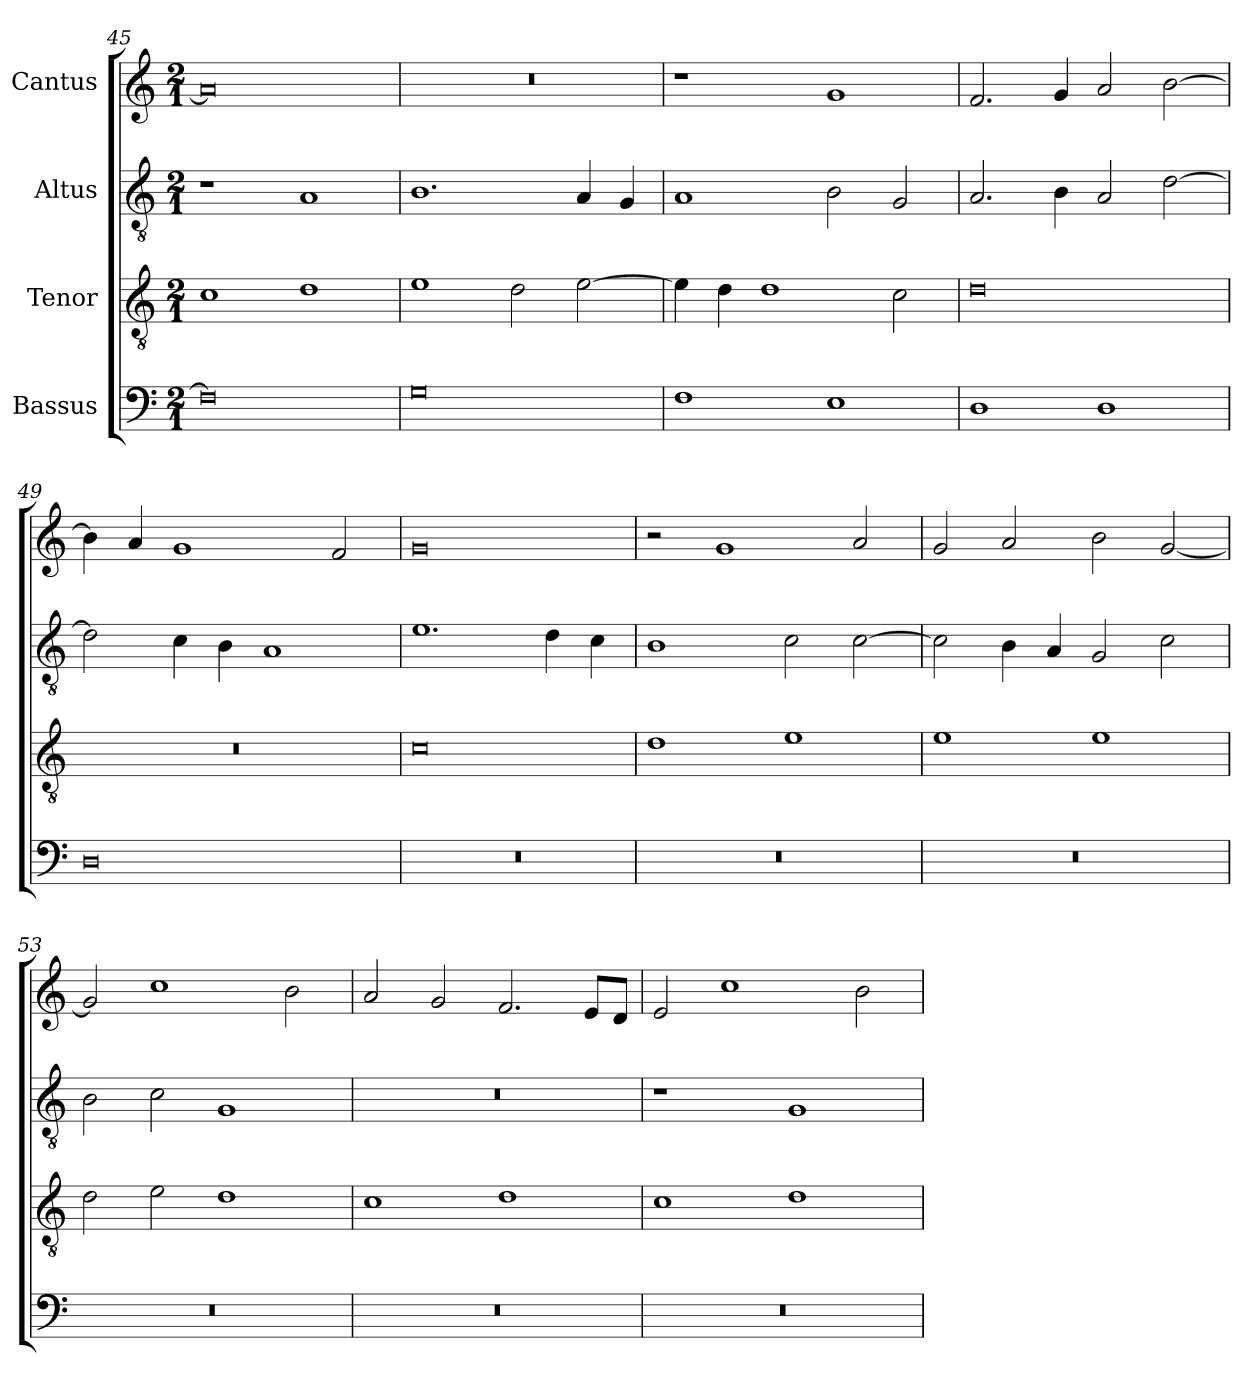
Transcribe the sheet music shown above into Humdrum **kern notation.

**kern	**kern	**kern	**kern
*part4	*part3	*part2	*part1
*staff4	*staff3	*staff2	*staff1
*I"Bassus	*I"Tenor	*I"Altus	*I"Cantus
*clefF4	*clefGv2	*clefGv2	*clefG2
*	*ITrd7c12	*ITrd7c12	*
*k[]	*k[]	*k[]	*k[]
*C:	*C:	*C:	*C:
*M2/1	*M2/1	*M2/1	*M2/1
=45	=45	=45	=45
0Fi]	1Ci	1r	0ai]
.	1Di	1AAi	.
=46	=46	=46	=46
!	!	!	!LO:N:vis=1
0Gi	1Ei	1.BBi	0r
.	2Di\	.	.
.	[>2Ei\	4AAi/	.
.	.	4GGi/	.
!!LO:LB:g=z
=47	=47	=47	=47
1Fi	4Ei\]	1AAi	1r
.	4Di\	.	.
.	1Di	.	.
1Ei	.	2BBi\	1gi
.	2Ci\	2GGi/	.
=48	=48	=48	=48
1Di	0Di	2.AAi/	2.fi/
.	.	4BBi\	4gi/
1Di	.	2AAi/	2ai/
.	.	[>2Di\	[>2bi\
=49	=49	=49	=49
!	!LO:N:vis=1	!	!
0Di	0r	2Di\]	4bi\]
.	.	.	4ai/
.	.	4Ci\	1gi
.	.	4BBi\	.
.	.	1AAi	.
.	.	.	2fi/
=50	=50	=50	=50
!LO:N:vis=1	!	!	!
0r	0Ci	1.Ei	0gi
.	.	4Di\	.
.	.	4Ci\	.
=51	=51	=51	=51
!LO:N:vis=1	!	!	!
0r	1Di	1BBi	2r
.	.	.	1gi
.	1Ei	2Ci\	.
.	.	[>2Ci\	2ai/
=52	=52	=52	=52
!LO:N:vis=1	!	!	!
0r	1Ei	2Ci\]	2gi/
.	.	4BBi\	2ai/
.	.	4AAi/	.
.	1Ei	2GGi/	2bi\
.	.	2Ci\	[<2gi/
!!LO:LB:g=z
=53	=53	=53	=53
!LO:N:vis=1	!	!	!
0r	2Di\	2BBi\	2gi/]
.	2Ei\	2Ci\	1cci
.	1Di	1GGi	.
.	.	.	2bi\
=54	=54	=54	=54
!LO:N:vis=1	!	!LO:N:vis=1	!
0r	1Ci	0r	2ai/
.	.	.	2gi/
.	1Di	.	2.fi/
.	.	.	8ei/L
.	.	.	8di/J
=55	=55	=55	=55
!LO:N:vis=1	!	!	!
0r	1Ci	1r	2ei/
.	.	.	1cci
.	1Di	1GGi	.
.	.	.	2bi\
=	=	=	=
*-	*-	*-	*-
